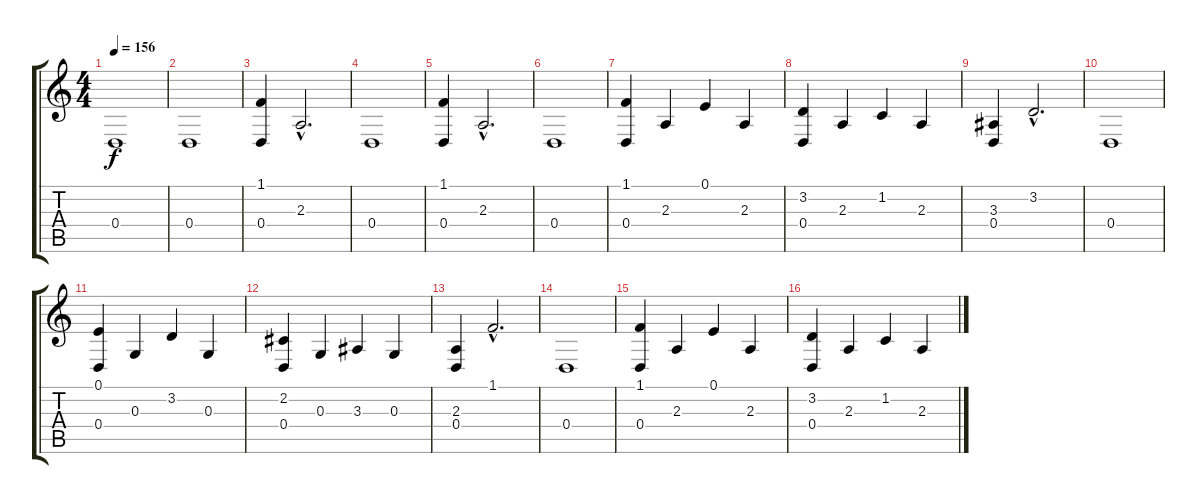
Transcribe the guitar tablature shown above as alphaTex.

\track "" {instrument electricgrandpiano}
\staff {score tabs}
\tuning (E4 B3 G3 D3 A2 E2) {hide}
\ts (4 4)
\tempo 156
\clef g2
\ks c
0.4.1{dy f instrument electricgrandpiano} |
0.4.1 |
(1.1 0.4).4 2.3{hac}.2{d} |
0.4.1 |
(1.1 0.4).4 2.3{hac}.2{d} |
0.4.1 |
(1.1 0.4).4 2.3.4 0.1.4 2.3.4 |
(3.2 0.4).4 2.3.4 1.2.4 2.3.4 |
(3.3 0.4).4 3.2{hac}.2{d} |
0.4.1 |
(0.1 0.4).4 0.3.4 3.2.4 0.3.4 |
(2.2 0.4).4 0.3.4 3.3.4 0.3.4 |
(2.3 0.4).4 1.1{hac}.2{d} |
0.4.1 |
(1.1 0.4).4 2.3.4 0.1.4 2.3.4 |
(3.2 0.4).4 2.3.4 1.2.4 2.3.4
